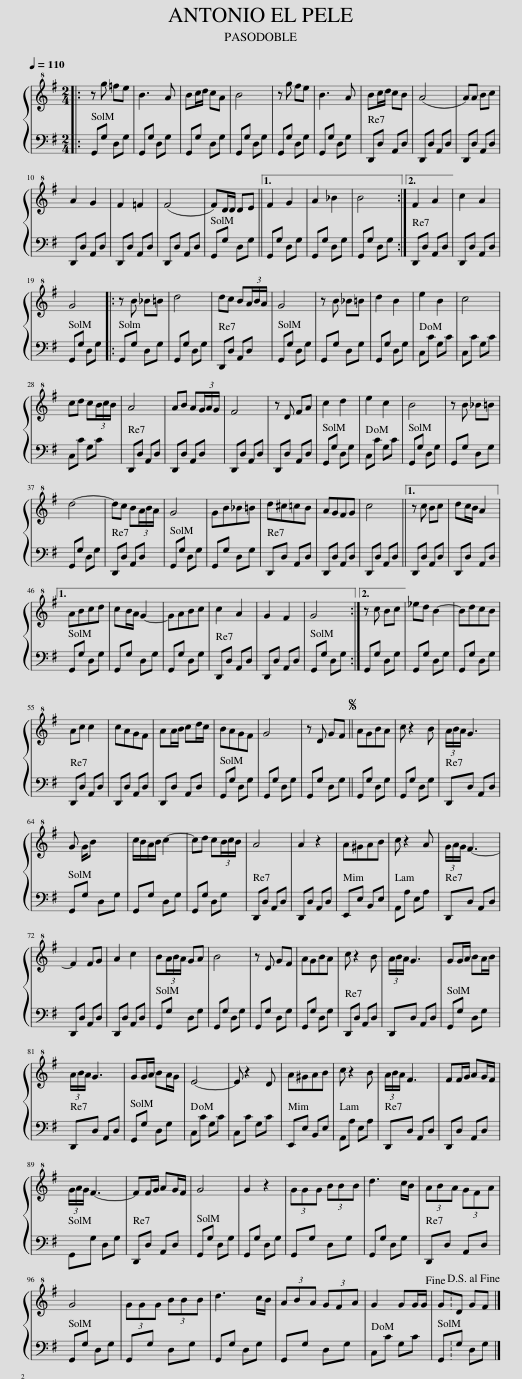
X:1
%%score { 1 | 2 }
L:1/8
Q:1/4=110
M:2/4
I:linebreak $
K:G
V:1 treble+8
V:2 bass
V:1
|: z g =fe | B3 A | Bc/d/ cA | B4 | z g fe | %5
 B3 A | Bc/d/ cB | (A4 | A)A Bc |$ A2 G2 | %10
 F2 =F2 | (F4 | F)D/D/ DE ||1 F2 G2 || A2 _B2 | %15
 B4 :|2 F2 A2 || c2 A2 |$ G4 |: z B _B=B | %20
 d4 | dc B(3A/B/A/ | G4 | z B _B=B | d2 B2 | %25
 e2 B2 | c4 |$ cd c(3B/c/B/ | A4 | AB A(3G/A/G/ | %30
 F4 | z D FA | c2 d2 | e2 c2 | B4 | %35
 z B _B=B |$ d4- | dc B(3A/B/A/ | G4 | GB_B=B | %40
 d^c=cB | AGFG | c4 ||1 z c Bc || dc/B/ A2 |1$ %45
 ABcd || cB/A/ G2- | GABc | c2 A2 | G2 F2 | %50
 G4 :|2 z c Bc || _ed B2- | BdcB |$ Ac c2 | %55
 cAGF | AA/B/ cd/c/ | BAGF | G4 | z D GF || %60
S AGBA | c z2 B | (3A/B/A/ G3 |$ G G/B x3/2 | c/B/A/B/ c2- | %65
 cd c(3B/c/B/ | A4 | A2 z2 | A^GAB | c z2 A | %70
 (3G/A/G/ F3- |$ F2 FG | A2 c2 | B(3A/B/A/ GA | B4 | %75
 z D GF | AGBA | c z2 B | (3A/B/A/ G3 | GG/A/ BA/B/ |$ %80
 (3A/B/A/ G3 | GG/A/ BA/G/ | E4- | E z2 D | A^GAB | %85
 c z2 B | (3A/B/A/ F3 | FF/G/ AG/F/ |$ (3G/A/G/ F3- | FF/G/ AG/F/ | %90
 G4 | G2 z2 | (3GGG (3BBB | d3 c/B/ | (3ABA (3GFA |$ %95
 G4 | (3GGG (3BBB | d3 c/B/ | (3ABA (3GFA | G2 GG/G/!fine! | %100
 GD GF!D.S.! |] %101
V:2
|: G,,G, D,G, | G,,G, D,G, | G,,G, D,G, | G,,G, D,G, | G,,G, D,G, | %5
 G,,G, D,G, | D,,D, A,,D, | D,,D, A,,D, | D,,D, A,,D, |$ D,,D, A,,D, | %10
 D,,D, A,,D, | D,,D, A,,D, | G,,G, D,G, ||1 G,,G, D,G, || G,,G, D,G, | %15
 G,,G, D,G, :|2 D,,D, A,,D, || D,,D, A,,D, |$ G,,G, D,G, |: G,,G, D,G, | %20
 G,,G, D,G, | D,,D, A,,D, | G,,G, D,G, | G,,G, D,G, | G,,G, D,G, | %25
 C,C G,C | C,C G,C |$ C,C G,C | D,,D, A,,D, | D,,D, A,,D, | %30
 D,,D, A,,D, | D,,D, A,,D, | G,,G, D,G, | C,C G,C | G,,G, D,G, | %35
 G,,G, D,G, |$ G,,G, D,G, | D,,D, A,,D, | G,,G, D,G, | G,,G, D,G, | %40
 D,,D, A,,D, | D,,D, A,,D, | D,,D, A,,D, ||1 D,,D, A,,D, || D,,D, A,,D, |1$ %45
 G,,G, D,G, || G,,G, D,G, | G,,G, D,G, | D,,D, A,,D, | D,,D, A,,D, | %50
 G,,G, D,G, :|2 G,,G, D,G, || G,,G, D,G, | G,,G, D,G, |$ D,,D, A,,D, | %55
 D,,D, A,,D, | D,,D, A,,D, | G,,G, D,G, | G,,G, D,G, | G,,G, D,G, || %60
 G,,G, D,G, | G,,G, D,G, | D,,D, A,,D, |$ G,,G, D,G, | G,,G, D,G, | %65
 G,,G, D,G, | D,,D, A,,D, | D,,D, A,,D, | E,,E, B,,E, | A,,A, E,A, | %70
 D,,D, A,,D, |$ D,,D, A,,D, | D,,D, A,,D, | G,,G, D,G, | G,,G, D,G, | %75
 G,,G, D,G, | G,,G, D,G, | D,,D, A,,D, | D,,D, A,,D, | G,,G, D,G, |$ %80
 D,,D, A,,D, | G,,G, D,G, | C,C G,C | C,C G,C | E,,E, B,,E, | %85
 A,,A, E,A, | D,,D, A,,D, | D,,D, A,,D, |$ G,,G, D,G, | D,,D, A,,D, | %90
 G,,G, D,G, | G,,G, D,G, | G,,G, D,G, | G,,G, D,G, | D,,D, A,,D, |$ %95
 G,,G, D,G, | G,,G, D,G, | G,,G, D,G, | G,,G, D,G, | C,C G,C | %100
 G,,G, D,G, |] %101
